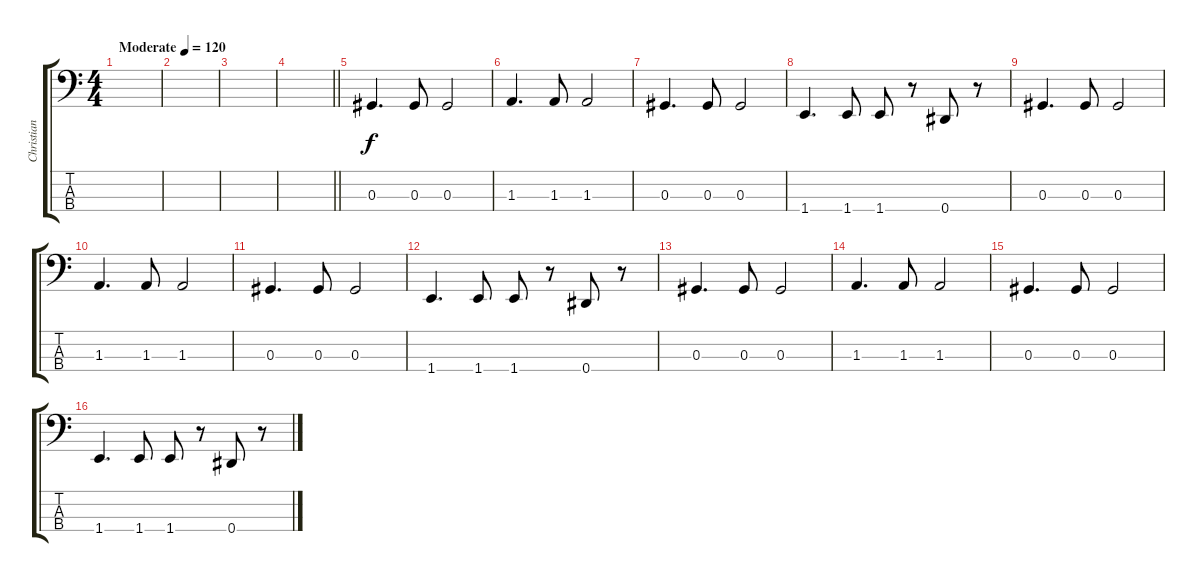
\track ("Christian Zucconi" "Christian ") {instrument electricbassfinger}
\staff {score tabs}
\tuning (Gb2 Db2 Ab1 Eb1) {hide}
\ts (4 4)
\tempo (120 "Moderate")
\clef f4
\ks c
|
|
|
\barLineRight lightlight
|
0.3.4{d} 0.3.8 0.3.2 |
1.3.4{d} 1.3.8 1.3.2 |
0.3.4{d} 0.3.8 0.3.2 |
1.4.4{d} 1.4.8 1.4.8 r.8 0.4.8 r.8 |
0.3.4{d} 0.3.8 0.3.2 |
1.3.4{d} 1.3.8 1.3.2 |
0.3.4{d} 0.3.8 0.3.2 |
1.4.4{d} 1.4.8 1.4.8 r.8 0.4.8 r.8 |
0.3.4{d} 0.3.8 0.3.2 |
1.3.4{d} 1.3.8 1.3.2 |
0.3.4{d} 0.3.8 0.3.2 |
1.4.4{d} 1.4.8 1.4.8 r.8 0.4.8 r.8
